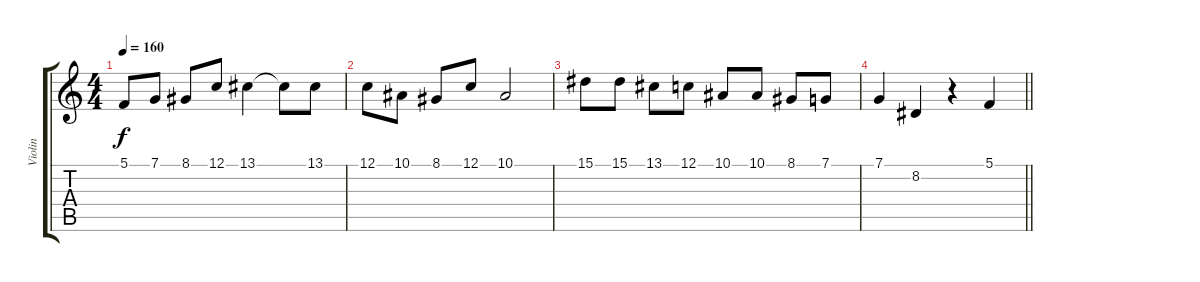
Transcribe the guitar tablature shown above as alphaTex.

\track ("Violin" "Violin") {instrument violin}
\staff {score tabs}
\tuning (C4 G3 Eb3 Bb2 F2 C2) {hide}
\ts (4 4)
\tempo 160
\clef g2
\ks c
5.1.8{dy f} 7.1.8 8.1.8 12.1.8 13.1.4 13.1{t}.8 13.1.8 |
12.1.8 10.1.8 8.1.8 12.1.8 10.1.2 |
15.1.8 15.1.8 13.1.8 12.1.8 10.1.8 10.1.8 8.1.8 7.1.8 |
\barLineRight lightlight
7.1.4 8.2.4 r.4 5.1.4
